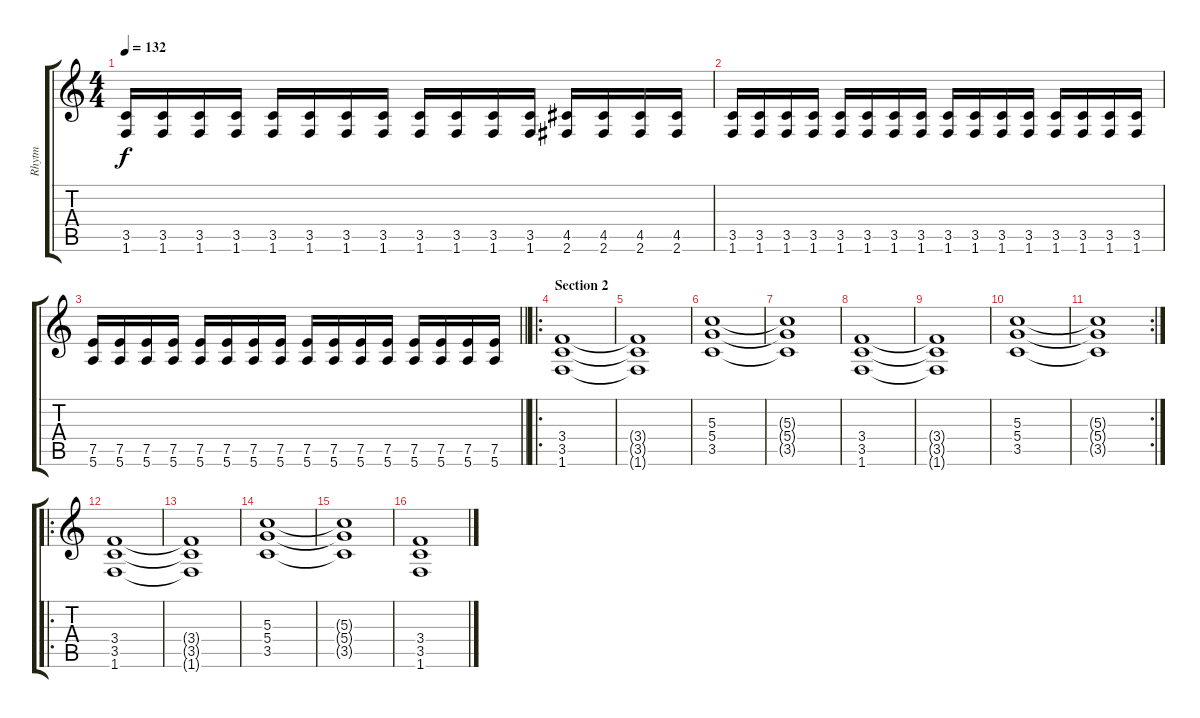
\track ("Rhytm" "Rhytm") {instrument overdrivenguitar}
\staff {score tabs}
\tuning (E4 B3 G3 D3 A2 E2) {hide}
\ts (4 4)
\tempo 132
\clef g2
\ks c
(3.5 1.6).16{dy f} (3.5 1.6).16 (3.5 1.6).16 (3.5 1.6).16 (3.5 1.6).16 (3.5 1.6).16 (3.5 1.6).16 (3.5 1.6).16 (3.5 1.6).16 (3.5 1.6).16 (3.5 1.6).16 (3.5 1.6).16 (4.5 2.6).16 (4.5 2.6).16 (4.5 2.6).16 (4.5 2.6).16 |
(3.5 1.6).16 (3.5 1.6).16 (3.5 1.6).16 (3.5 1.6).16 (3.5 1.6).16 (3.5 1.6).16 (3.5 1.6).16 (3.5 1.6).16 (3.5 1.6).16 (3.5 1.6).16 (3.5 1.6).16 (3.5 1.6).16 (3.5 1.6).16 (3.5 1.6).16 (3.5 1.6).16 (3.5 1.6).16 |
\barLineRight lightlight
(7.5 5.6).16 (7.5 5.6).16 (7.5 5.6).16 (7.5 5.6).16 (7.5 5.6).16 (7.5 5.6).16 (7.5 5.6).16 (7.5 5.6).16 (7.5 5.6).16 (7.5 5.6).16 (7.5 5.6).16 (7.5 5.6).16 (7.5 5.6).16 (7.5 5.6).16 (7.5 5.6).16 (7.5 5.6).16 |
\ro
\section ("" "Section 2")
(3.4 3.5 1.6).1 |
(3.4{t} 3.5{t} 1.6{t}).1 |
(5.3 5.4 3.5).1 |
(5.3{t} 5.4{t} 3.5{t}).1 |
(3.4 3.5 1.6).1 |
(3.4{t} 3.5{t} 1.6{t}).1 |
(5.3 5.4 3.5).1 |
\rc 2
(5.3{t} 5.4{t} 3.5{t}).1 |
\ro
(3.4 3.5 1.6).1 |
(3.4{t} 3.5{t} 1.6{t}).1 |
(5.3 5.4 3.5).1 |
(5.3{t} 5.4{t} 3.5{t}).1 |
(3.4 3.5 1.6).1
